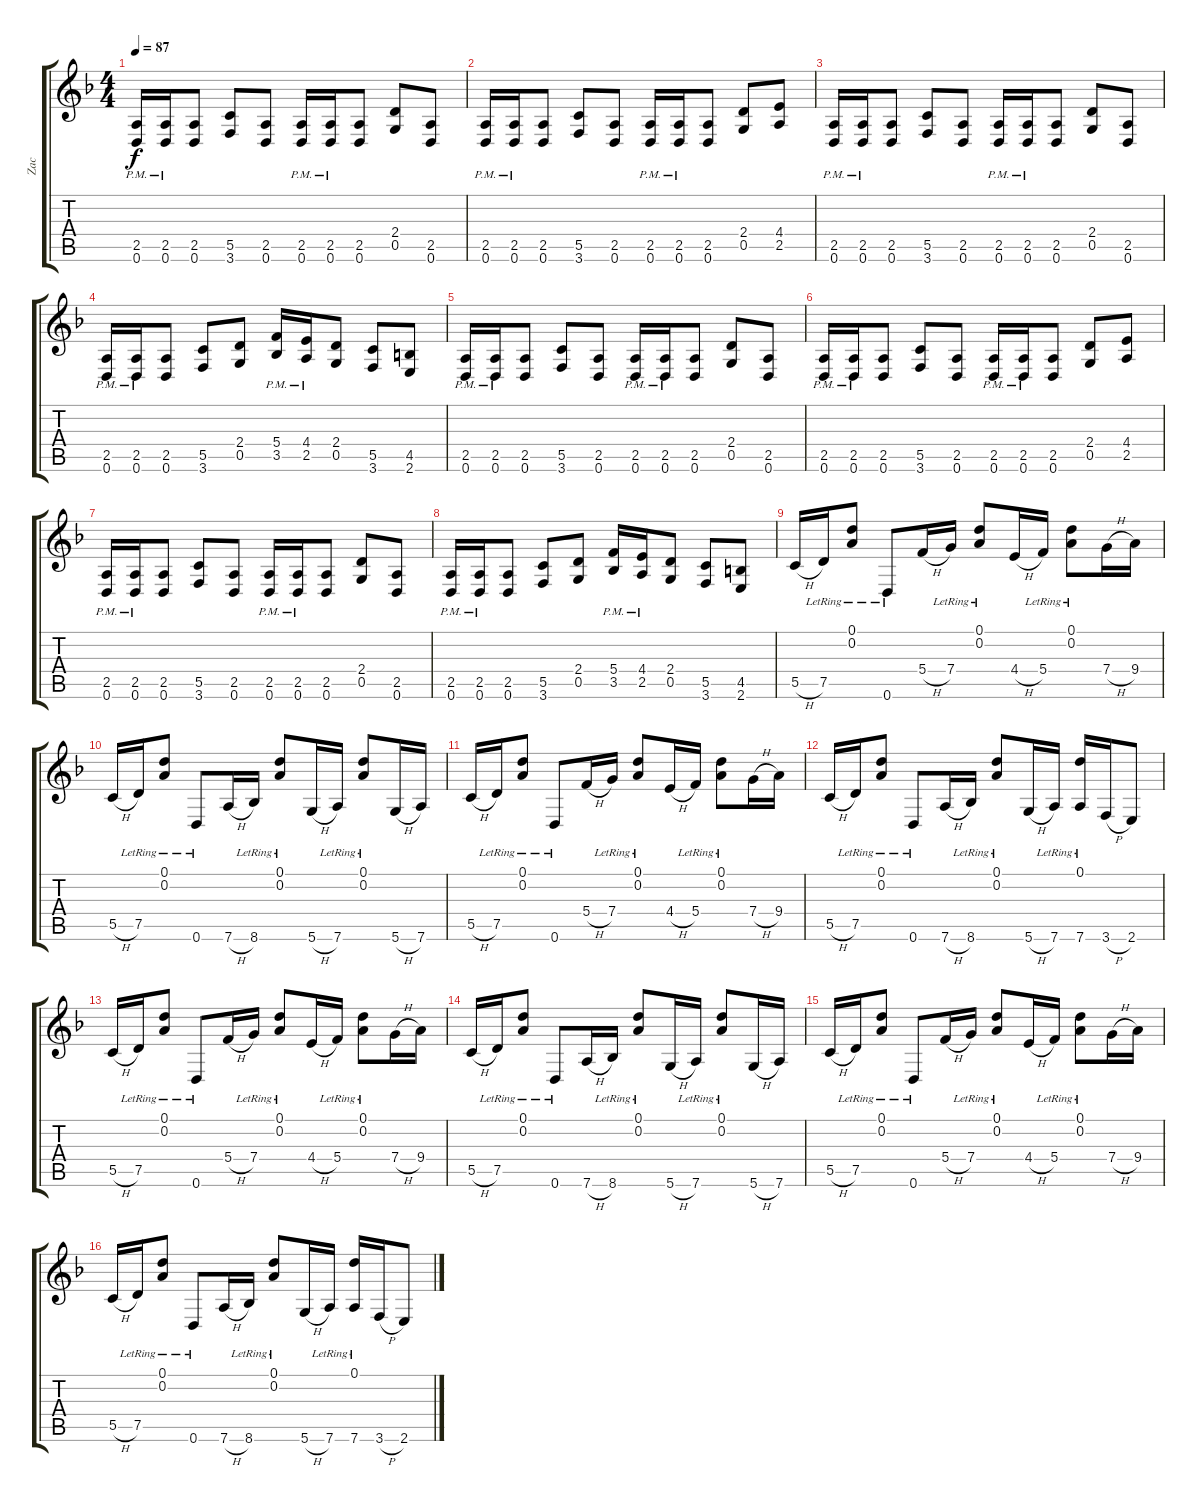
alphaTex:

\track ("Zac" "Zac") {instrument acousticguitarsteel}
\staff {score tabs}
\tuning (D4 A3 F3 C3 G2 D2) {hide}
\ts (4 4)
\tempo 87
\clef g2
\ks dminor
(2.5{pm} 0.6{pm}).16{dy f instrument distortionguitar} (2.5{pm} 0.6{pm}).16 (2.5 0.6).8 (5.5 3.6).8 (2.5 0.6).8 (2.5{pm} 0.6{pm}).16 (2.5{pm} 0.6{pm}).16 (2.5 0.6).8 (2.4 0.5).8 (2.5 0.6).8 |
(2.5{pm} 0.6{pm}).16 (2.5{pm} 0.6{pm}).16 (2.5 0.6).8 (5.5 3.6).8 (2.5 0.6).8 (2.5{pm} 0.6{pm}).16 (2.5{pm} 0.6{pm}).16 (2.5 0.6).8 (2.4 0.5).8 (4.4 2.5).8 |
(2.5{pm} 0.6{pm}).16 (2.5{pm} 0.6{pm}).16 (2.5 0.6).8 (5.5 3.6).8 (2.5 0.6).8 (2.5{pm} 0.6{pm}).16 (2.5{pm} 0.6{pm}).16 (2.5 0.6).8 (2.4 0.5).8 (2.5 0.6).8 |
(2.5{pm} 0.6{pm}).16 (2.5{pm} 0.6{pm}).16 (2.5 0.6).8 (5.5 3.6).8 (2.4 0.5).8 (5.4 3.5{pm}).16 (4.4 2.5{pm}).16 (2.4 0.5).8 (5.5 3.6).8 (4.5 2.6).8 |
(2.5{pm} 0.6{pm}).16 (2.5{pm} 0.6{pm}).16 (2.5 0.6).8 (5.5 3.6).8 (2.5 0.6).8 (2.5{pm} 0.6{pm}).16 (2.5{pm} 0.6{pm}).16 (2.5 0.6).8 (2.4 0.5).8 (2.5 0.6).8 |
(2.5{pm} 0.6{pm}).16 (2.5{pm} 0.6{pm}).16 (2.5 0.6).8 (5.5 3.6).8 (2.5 0.6).8 (2.5{pm} 0.6{pm}).16 (2.5{pm} 0.6{pm}).16 (2.5 0.6).8 (2.4 0.5).8 (4.4 2.5).8 |
(2.5{pm} 0.6{pm}).16 (2.5{pm} 0.6{pm}).16 (2.5 0.6).8 (5.5 3.6).8 (2.5 0.6).8 (2.5{pm} 0.6{pm}).16 (2.5{pm} 0.6{pm}).16 (2.5 0.6).8 (2.4 0.5).8 (2.5 0.6).8 |
(2.5{pm} 0.6{pm}).16 (2.5{pm} 0.6{pm}).16 (2.5 0.6).8 (5.5 3.6).8 (2.4 0.5).8 (5.4 3.5{pm}).16 (4.4 2.5{pm}).16 (2.4 0.5).8 (5.5 3.6).8 (4.5 2.6).8 |
5.5{h}.16{instrument acousticguitarsteel} 7.5{lr}.16 (0.1{lr} 0.2{lr}).8 0.6{lr}.8 5.4{h}.16 7.4{lr}.16 (0.1{lr} 0.2{lr}).8 4.4{h}.16 5.4{lr}.16 (0.1{lr} 0.2{lr}).8 7.4{h}.16 9.4.16 |
5.5{h}.16 7.5{lr}.16 (0.1{lr} 0.2{lr}).8 0.6{lr}.8 7.6{h}.16 8.6{lr}.16 (0.1{lr} 0.2{lr}).8 5.6{h}.16 7.6{lr}.16 (0.1{lr} 0.2{lr}).8 5.6{h}.16 7.6.16 |
5.5{h}.16 7.5{lr}.16 (0.1{lr} 0.2{lr}).8 0.6{lr}.8 5.4{h}.16 7.4{lr}.16 (0.1{lr} 0.2{lr}).8 4.4{h}.16 5.4{lr}.16 (0.1{lr} 0.2{lr}).8 7.4{h}.16 9.4.16 |
5.5{h}.16 7.5{lr}.16 (0.1{lr} 0.2{lr}).8 0.6{lr}.8 7.6{h}.16 8.6{lr}.16 (0.1{lr} 0.2{lr}).8 5.6{h}.16 7.6{lr}.16 (0.1{lr} 7.6).16 3.6{h}.16 2.6.8 |
5.5{h}.16 7.5{lr}.16 (0.1{lr} 0.2{lr}).8 0.6{lr}.8 5.4{h}.16 7.4{lr}.16 (0.1{lr} 0.2{lr}).8 4.4{h}.16 5.4{lr}.16 (0.1{lr} 0.2{lr}).8 7.4{h}.16 9.4.16 |
5.5{h}.16 7.5{lr}.16 (0.1{lr} 0.2{lr}).8 0.6{lr}.8 7.6{h}.16 8.6{lr}.16 (0.1{lr} 0.2{lr}).8 5.6{h}.16 7.6{lr}.16 (0.1{lr} 0.2{lr}).8 5.6{h}.16 7.6.16 |
5.5{h}.16 7.5{lr}.16 (0.1{lr} 0.2{lr}).8 0.6{lr}.8 5.4{h}.16 7.4{lr}.16 (0.1{lr} 0.2{lr}).8 4.4{h}.16 5.4{lr}.16 (0.1{lr} 0.2{lr}).8 7.4{h}.16 9.4.16 |
5.5{h}.16 7.5{lr}.16 (0.1{lr} 0.2{lr}).8 0.6{lr}.8 7.6{h}.16 8.6{lr}.16 (0.1{lr} 0.2{lr}).8 5.6{h}.16 7.6{lr}.16 (0.1{lr} 7.6).16 3.6{h}.16 2.6.8
